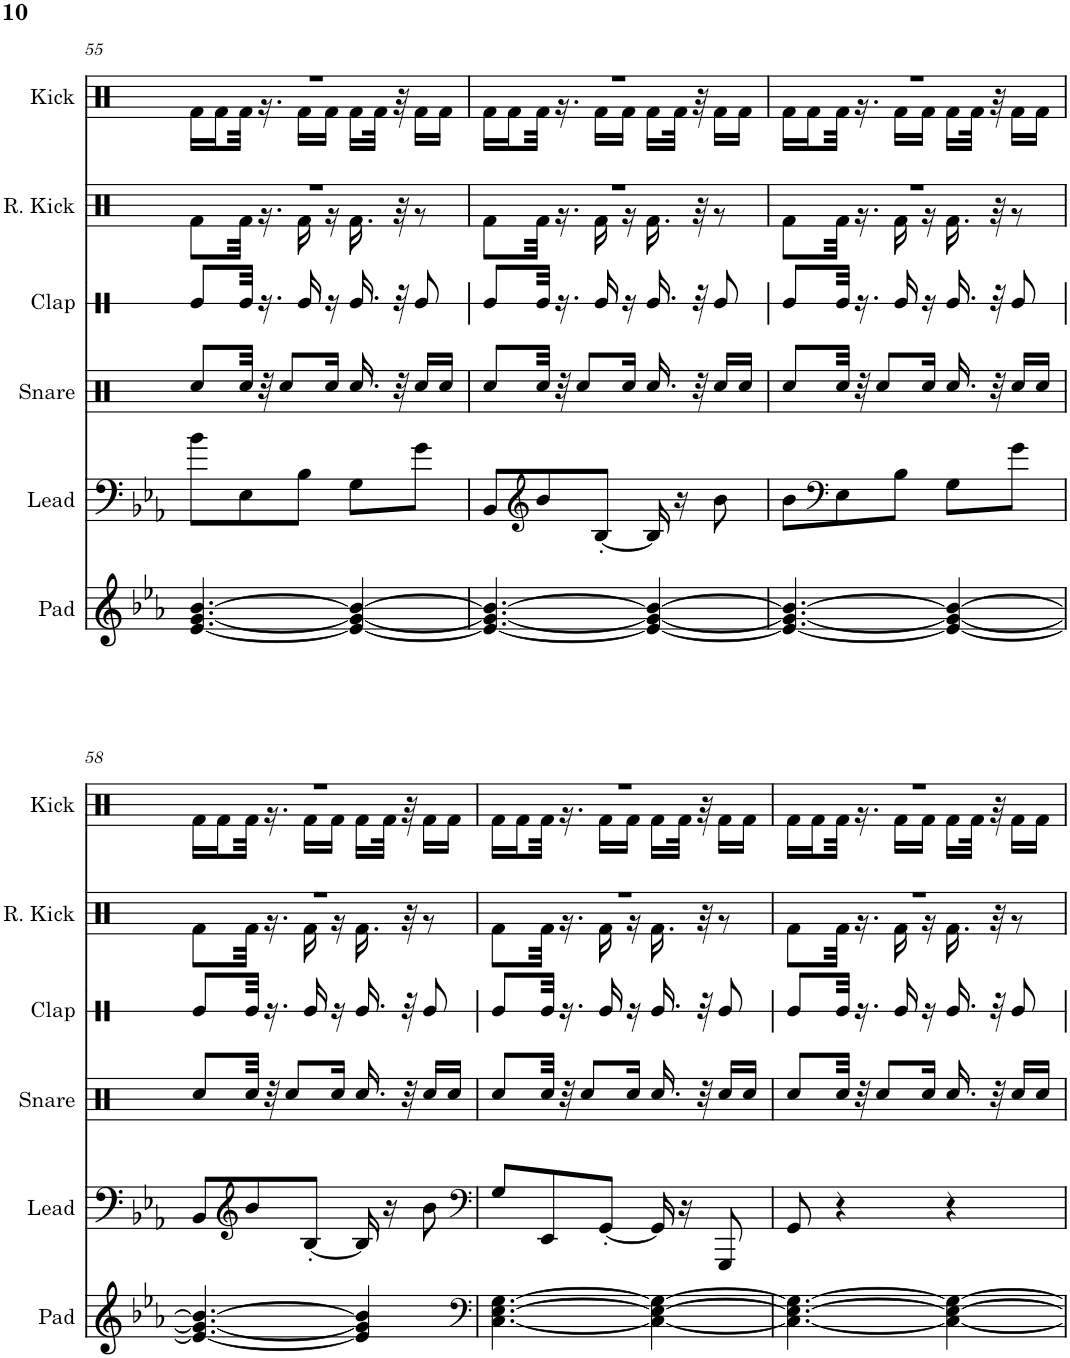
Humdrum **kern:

**kern	**kern	**kern	**kern	**kern	**kern
*part6	*part5	*part4	*part3	*part2	*part1
*staff6	*staff5	*staff4	*staff3	*staff2	*staff1
*I"Pad	*I"Lead	*I"Snare	*I"Clap	*I"Reverb Kick	*I"Kick
*I'Pad	*I'Lead	*I'Snare	*I'Clap	*I'R. Kick	*I'Kick
!!LO:PB:g=z
*clefG2	*clefF4	*clefX	*clefX	*clefX	*clefX
*k[b-e-a-]	*k[b-e-a-]	*k[b-e-a-]	*k[b-e-a-]	*k[b-e-a-]	*k[b-e-a-]
*M5/8	*M5/8	*M5/8	*M5/8	*M5/8	*M5/8
=55	=55	=55	=55	=55	=55
*	*	*	*	*^	*^
[4.e-/ [4.g/ [4.b-/	8b-\L	8Rcc/L	8Re/L	8%5r	8Rf\L	8%5r	16Rf\LL
.	.	.	.	.	.	.	16Rf\
.	8E-\	32Rcc/Jkk	32Re/Jkk	.	32Rf\Jkk	.	32Rf\JJk
.	.	32r	16.r	.	16.r	.	16.r
.	.	8Rcc/L	.	.	.	.	.
.	8B-\J	.	16Re/	.	16Rf\	.	16Rf\LL
.	.	16Rcc/Jk	16r	.	16r	.	16Rf\JJ
4e-/_ 4g/_ 4b-/_	8G\L	16.Rcc/	16.Re/	.	16.Rf\	.	16Rf\LL
.	.	.	.	.	.	.	32Rf\JJk
.	.	32r	32r	.	32r	.	32r
.	8g\J	16Rcc/LL	8Re/	.	8r	.	16Rf\LL
.	.	16Rcc/JJ	.	.	.	.	16Rf\JJ
=56	=56	=56	=56	=56	=56	=56	=56
4.e-/_ 4.g/_ 4.b-/_	8BB-/L	8Rcc/L	8Re/L	8%5r	8Rf\L	8%5r	16Rf\LL
.	.	.	.	.	.	.	16Rf\
*	*clefG2	*	*	*	*	*	*
.	8b-/	32Rcc/Jkk	32Re/Jkk	.	32Rf\Jkk	.	32Rf\JJk
.	.	32r	16.r	.	16.r	.	16.r
.	.	8Rcc/L	.	.	.	.	.
.	[8B-'/J	.	16Re/	.	16Rf\	.	16Rf\LL
.	.	16Rcc/Jk	16r	.	16r	.	16Rf\JJ
4e-/_ 4g/_ 4b-/_	16B-/]	16.Rcc/	16.Re/	.	16.Rf\	.	16Rf\LL
.	16r	.	.	.	.	.	32Rf\JJk
.	.	32r	32r	.	32r	.	32r
.	8b-\	16Rcc/LL	8Re/	.	8r	.	16Rf\LL
.	.	16Rcc/JJ	.	.	.	.	16Rf\JJ
=57	=57	=57	=57	=57	=57	=57	=57
4.e-/_ 4.g/_ 4.b-/_	8b-\L	8Rcc/L	8Re/L	8%5r	8Rf\L	8%5r	16Rf\LL
.	.	.	.	.	.	.	16Rf\
*	*clefF4	*	*	*	*	*	*
.	8E-\	32Rcc/Jkk	32Re/Jkk	.	32Rf\Jkk	.	32Rf\JJk
.	.	32r	16.r	.	16.r	.	16.r
.	.	8Rcc/L	.	.	.	.	.
.	8B-\J	.	16Re/	.	16Rf\	.	16Rf\LL
.	.	16Rcc/Jk	16r	.	16r	.	16Rf\JJ
4e-/_ 4g/_ 4b-/_	8G\L	16.Rcc/	16.Re/	.	16.Rf\	.	16Rf\LL
.	.	.	.	.	.	.	32Rf\JJk
.	.	32r	32r	.	32r	.	32r
.	8g\J	16Rcc/LL	8Re/	.	8r	.	16Rf\LL
.	.	16Rcc/JJ	.	.	.	.	16Rf\JJ
!!LO:LB:g=z	!!
=58	=58	=58	=58	=58	=58	=58	=58
4.e-/_ 4.g/_ 4.b-/_	8BB-/L	8Rcc/L	8Re/L	8%5r	8Rf\L	8%5r	16Rf\LL
.	.	.	.	.	.	.	16Rf\
*	*clefG2	*	*	*	*	*	*
.	8b-/	32Rcc/Jkk	32Re/Jkk	.	32Rf\Jkk	.	32Rf\JJk
.	.	32r	16.r	.	16.r	.	16.r
.	.	8Rcc/L	.	.	.	.	.
.	[8B-'/J	.	16Re/	.	16Rf\	.	16Rf\LL
.	.	16Rcc/Jk	16r	.	16r	.	16Rf\JJ
4e-/] 4g/] 4b-/]	16B-/]	16.Rcc/	16.Re/	.	16.Rf\	.	16Rf\LL
.	16r	.	.	.	.	.	32Rf\JJk
.	.	32r	32r	.	32r	.	32r
.	8b-\	16Rcc/LL	8Re/	.	8r	.	16Rf\LL
.	.	16Rcc/JJ	.	.	.	.	16Rf\JJ
=59	=59	=59	=59	=59	=59	=59	=59
*clefF4	*clefF4	*	*	*	*	*	*
[4.C\ [4.E-\ [4.G\	8G/L	8Rcc/L	8Re/L	8%5r	8Rf\L	8%5r	16Rf\LL
.	.	.	.	.	.	.	16Rf\
.	8EE-/	32Rcc/Jkk	32Re/Jkk	.	32Rf\Jkk	.	32Rf\JJk
.	.	32r	16.r	.	16.r	.	16.r
.	.	8Rcc/L	.	.	.	.	.
.	[8GG'/J	.	16Re/	.	16Rf\	.	16Rf\LL
.	.	16Rcc/Jk	16r	.	16r	.	16Rf\JJ
4C\_ 4E-\_ 4G\_	16GG/]	16.Rcc/	16.Re/	.	16.Rf\	.	16Rf\LL
.	16r	.	.	.	.	.	32Rf\JJk
.	.	32r	32r	.	32r	.	32r
.	8GGG/	16Rcc/LL	8Re/	.	8r	.	16Rf\LL
.	.	16Rcc/JJ	.	.	.	.	16Rf\JJ
=60	=60	=60	=60	=60	=60	=60	=60
4.C\_ 4.E-\_ 4.G\_	8GG/	8Rcc/L	8Re/L	8%5r	8Rf\L	8%5r	16Rf\LL
.	.	.	.	.	.	.	16Rf\
.	4r	32Rcc/Jkk	32Re/Jkk	.	32Rf\Jkk	.	32Rf\JJk
.	.	32r	16.r	.	16.r	.	16.r
.	.	8Rcc/L	.	.	.	.	.
.	.	.	16Re/	.	16Rf\	.	16Rf\LL
.	.	16Rcc/Jk	16r	.	16r	.	16Rf\JJ
4C\_ 4E-\_ 4G\_	4r	16.Rcc/	16.Re/	.	16.Rf\	.	16Rf\LL
.	.	.	.	.	.	.	32Rf\JJk
.	.	32r	32r	.	32r	.	32r
.	.	16Rcc/LL	8Re/	.	8r	.	16Rf\LL
.	.	16Rcc/JJ	.	.	.	.	16Rf\JJ
*	*	*	*	*v	*v	*	*
*	*	*	*	*	*v	*v
=	=	=	=	=	=
*-	*-	*-	*-	*-	*-
